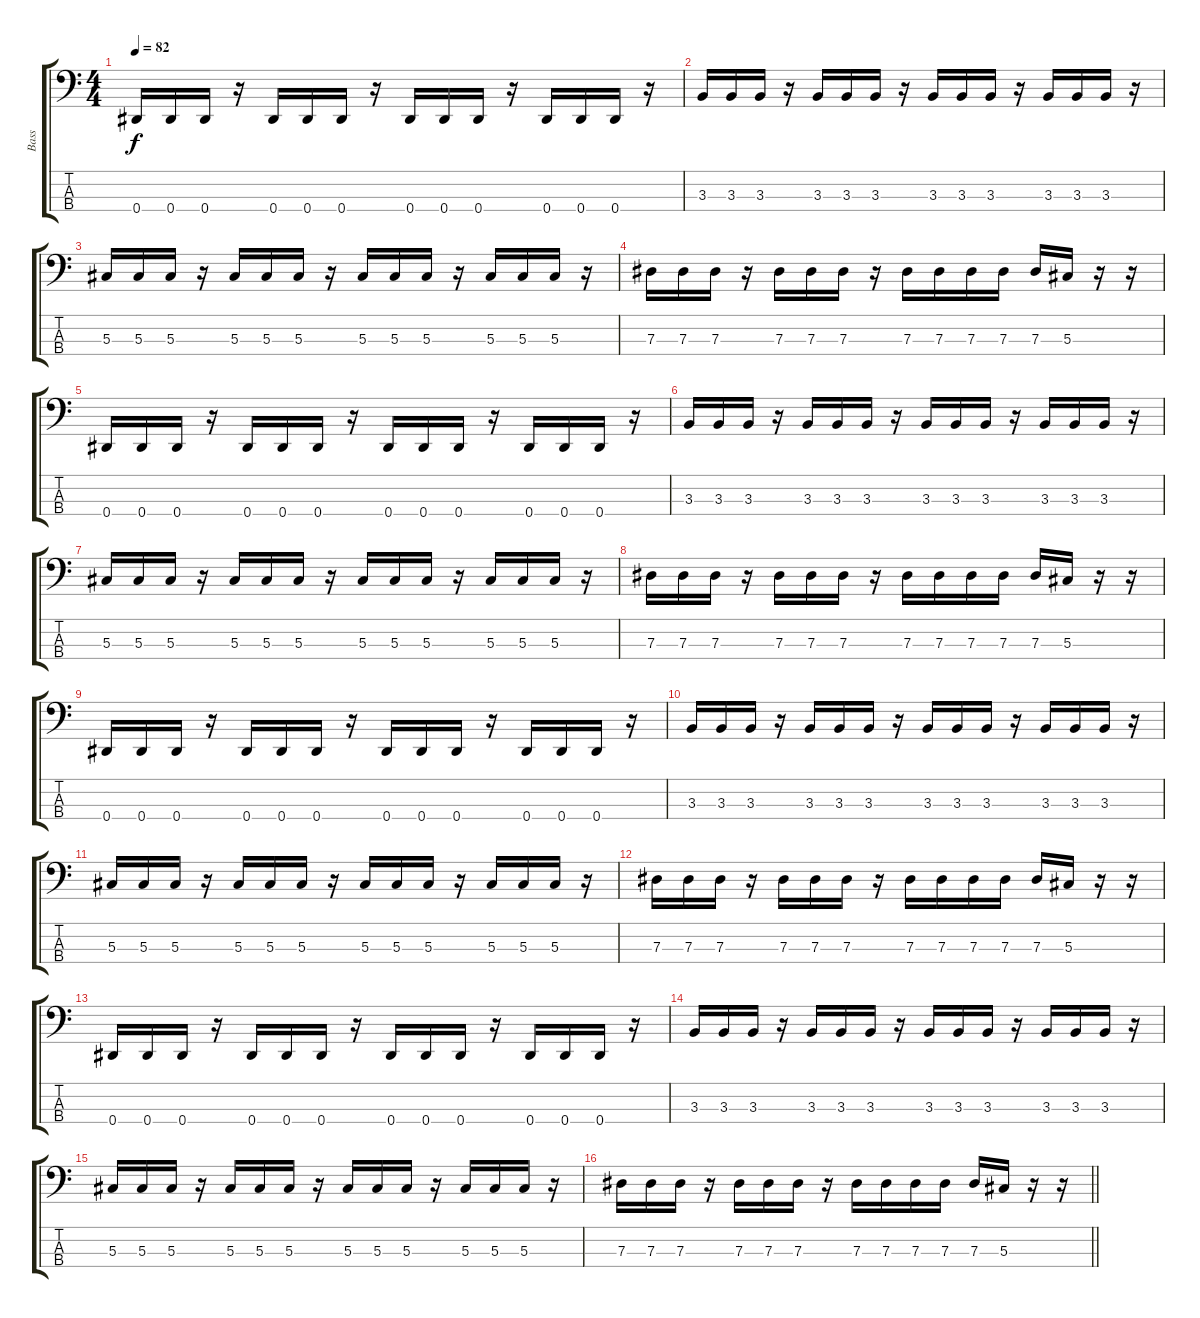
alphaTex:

\track ("Bass" "Bass") {instrument slapbass1}
\staff {score tabs}
\tuning (Gb2 Db2 Ab1 Eb1) {hide}
\ts (4 4)
\tempo 82
\clef f4
\ks c
0.4.16{dy f} 0.4.16 0.4.16 r.16 0.4.16 0.4.16 0.4.16 r.16 0.4.16 0.4.16 0.4.16 r.16 0.4.16 0.4.16 0.4.16 r.16 |
3.3.16 3.3.16 3.3.16 r.16 3.3.16 3.3.16 3.3.16 r.16 3.3.16 3.3.16 3.3.16 r.16 3.3.16 3.3.16 3.3.16 r.16 |
5.3.16 5.3.16 5.3.16 r.16 5.3.16 5.3.16 5.3.16 r.16 5.3.16 5.3.16 5.3.16 r.16 5.3.16 5.3.16 5.3.16 r.16 |
7.3.16 7.3.16 7.3.16 r.16 7.3.16 7.3.16 7.3.16 r.16 7.3.16 7.3.16 7.3.16 7.3.16 7.3.16 5.3.16 r.16 r.16 |
0.4.16 0.4.16 0.4.16 r.16 0.4.16 0.4.16 0.4.16 r.16 0.4.16 0.4.16 0.4.16 r.16 0.4.16 0.4.16 0.4.16 r.16 |
3.3.16 3.3.16 3.3.16 r.16 3.3.16 3.3.16 3.3.16 r.16 3.3.16 3.3.16 3.3.16 r.16 3.3.16 3.3.16 3.3.16 r.16 |
5.3.16 5.3.16 5.3.16 r.16 5.3.16 5.3.16 5.3.16 r.16 5.3.16 5.3.16 5.3.16 r.16 5.3.16 5.3.16 5.3.16 r.16 |
7.3.16 7.3.16 7.3.16 r.16 7.3.16 7.3.16 7.3.16 r.16 7.3.16 7.3.16 7.3.16 7.3.16 7.3.16 5.3.16 r.16 r.16 |
0.4.16 0.4.16 0.4.16 r.16 0.4.16 0.4.16 0.4.16 r.16 0.4.16 0.4.16 0.4.16 r.16 0.4.16 0.4.16 0.4.16 r.16 |
3.3.16 3.3.16 3.3.16 r.16 3.3.16 3.3.16 3.3.16 r.16 3.3.16 3.3.16 3.3.16 r.16 3.3.16 3.3.16 3.3.16 r.16 |
5.3.16 5.3.16 5.3.16 r.16 5.3.16 5.3.16 5.3.16 r.16 5.3.16 5.3.16 5.3.16 r.16 5.3.16 5.3.16 5.3.16 r.16 |
7.3.16 7.3.16 7.3.16 r.16 7.3.16 7.3.16 7.3.16 r.16 7.3.16 7.3.16 7.3.16 7.3.16 7.3.16 5.3.16 r.16 r.16 |
0.4.16 0.4.16 0.4.16 r.16 0.4.16 0.4.16 0.4.16 r.16 0.4.16 0.4.16 0.4.16 r.16 0.4.16 0.4.16 0.4.16 r.16 |
3.3.16 3.3.16 3.3.16 r.16 3.3.16 3.3.16 3.3.16 r.16 3.3.16 3.3.16 3.3.16 r.16 3.3.16 3.3.16 3.3.16 r.16 |
5.3.16 5.3.16 5.3.16 r.16 5.3.16 5.3.16 5.3.16 r.16 5.3.16 5.3.16 5.3.16 r.16 5.3.16 5.3.16 5.3.16 r.16 |
\barLineRight lightlight
7.3.16 7.3.16 7.3.16 r.16 7.3.16 7.3.16 7.3.16 r.16 7.3.16 7.3.16 7.3.16 7.3.16 7.3.16 5.3.16 r.16 r.16
